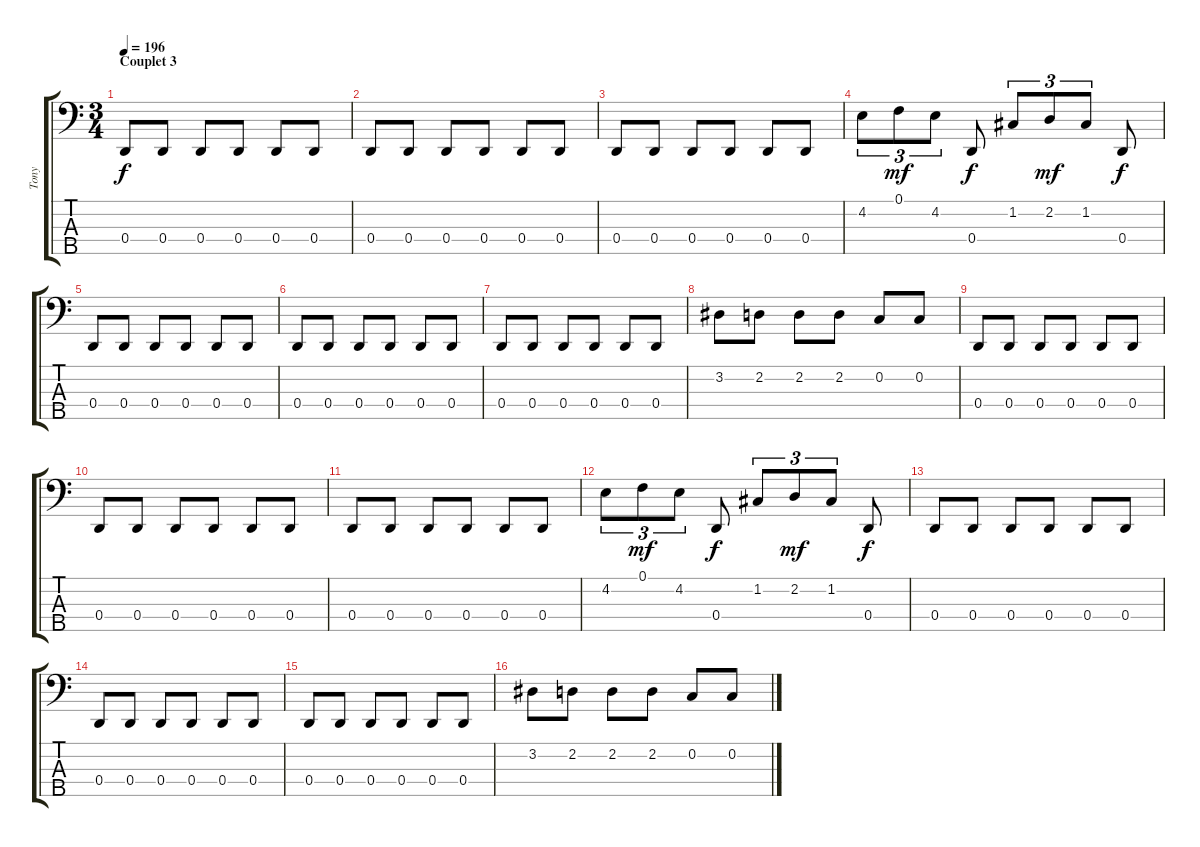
\track ("Tony" "Tony") {instrument electricbasspick}
\staff {score tabs}
\tuning (F2 C2 G1 D1 A0) {hide}
\ts (3 4)
\section ("" "Couplet 3")
\tempo 196
\clef f4
\ks c
0.4.8{dy f} 0.4.8 0.4.8 0.4.8 0.4.8 0.4.8 |
0.4.8 0.4.8 0.4.8 0.4.8 0.4.8 0.4.8 |
0.4.8 0.4.8 0.4.8 0.4.8 0.4.8 0.4.8 |
4.2.8{tu (3 2)} 0.1.8{tu (3 2) dy mf} 4.2.8{tu (3 2)} 0.4.8{dy f} 1.2.8{tu (3 2)} 2.2.8{tu (3 2) dy mf} 1.2.8{tu (3 2)} 0.4.8{dy f} |
0.4.8 0.4.8 0.4.8 0.4.8 0.4.8 0.4.8 |
0.4.8 0.4.8 0.4.8 0.4.8 0.4.8 0.4.8 |
0.4.8 0.4.8 0.4.8 0.4.8 0.4.8 0.4.8 |
3.2.8 2.2.8 2.2.8 2.2.8 0.2.8 0.2.8 |
0.4.8 0.4.8 0.4.8 0.4.8 0.4.8 0.4.8 |
0.4.8 0.4.8 0.4.8 0.4.8 0.4.8 0.4.8 |
0.4.8 0.4.8 0.4.8 0.4.8 0.4.8 0.4.8 |
4.2.8{tu (3 2)} 0.1.8{tu (3 2) dy mf} 4.2.8{tu (3 2)} 0.4.8{dy f} 1.2.8{tu (3 2)} 2.2.8{tu (3 2) dy mf} 1.2.8{tu (3 2)} 0.4.8{dy f} |
0.4.8 0.4.8 0.4.8 0.4.8 0.4.8 0.4.8 |
0.4.8 0.4.8 0.4.8 0.4.8 0.4.8 0.4.8 |
0.4.8 0.4.8 0.4.8 0.4.8 0.4.8 0.4.8 |
3.2.8 2.2.8 2.2.8 2.2.8 0.2.8 0.2.8
